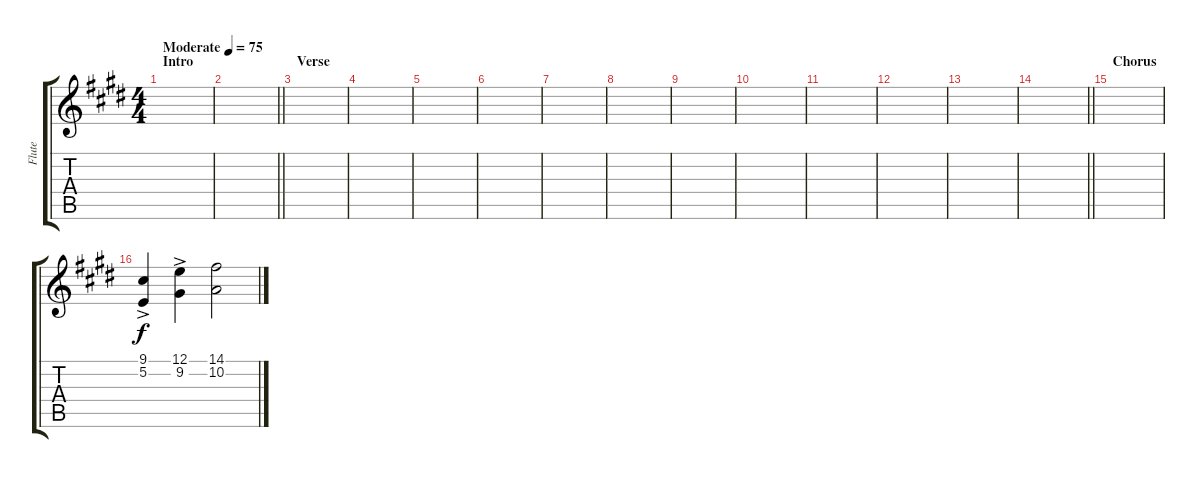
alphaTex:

\track ("Flute" "Flute") {instrument panflute}
\staff {score tabs}
\tuning (E4 B3 G3 D3 A2 E2) {hide}
\ts (4 4)
\section ("" "Intro")
\tempo (75 "Moderate")
\clef g2
\ks e
|
\barLineRight lightlight
|
\section ("" "Verse")
|
|
|
|
|
|
|
|
|
|
|
\barLineRight lightlight
|
\section ("" "Chorus")
|
(9.1{ac} 5.2).4 (12.1{ac} 9.2).4 (14.1 10.2).2{dy f}
